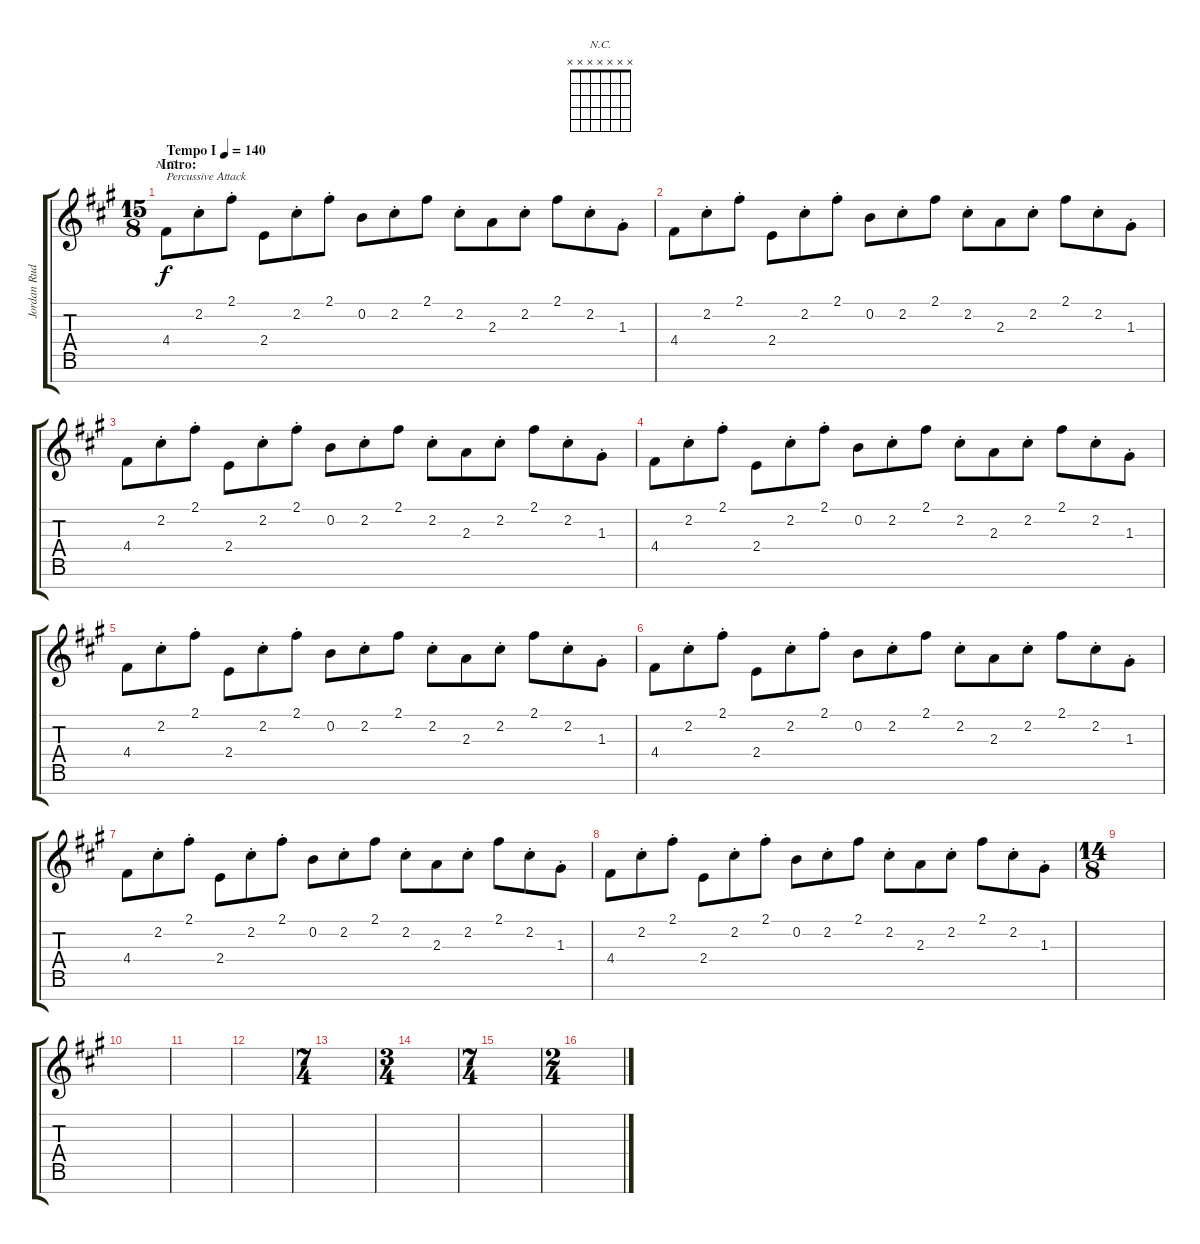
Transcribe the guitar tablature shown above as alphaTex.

\track ("Jordan Rudess - Right Hand Effects II" "Jordan Rud") {instrument fx5brightness}
\staff {score tabs}
\tuning (E5 B4 G4 D4 A3 E3 B2) {hide}
\chord ("N.C." x x x x x x x)
\ts (15 8)
\section ("" "Intro:")
\tempo (140 "Tempo I")
\clef g2
\ks a
4.4.8{ch "N.C." txt "Percussive Attack" dy f instrument fx5brightness} 2.2{st}.8 2.1{st}.8 2.4.8 2.2{st}.8 2.1{st}.8 0.2.8 2.2{st}.8 2.1.8 2.2{st}.8 2.3.8 2.2{st}.8 2.1.8 2.2{st}.8 1.3{st}.8 |
4.4.8 2.2{st}.8 2.1{st}.8 2.4.8 2.2{st}.8 2.1{st}.8 0.2.8 2.2{st}.8 2.1.8 2.2{st}.8 2.3.8 2.2{st}.8 2.1.8 2.2{st}.8 1.3{st}.8 |
4.4.8 2.2{st}.8 2.1{st}.8 2.4.8 2.2{st}.8 2.1{st}.8 0.2.8 2.2{st}.8 2.1.8 2.2{st}.8 2.3.8 2.2{st}.8 2.1.8 2.2{st}.8 1.3{st}.8 |
4.4.8 2.2{st}.8 2.1{st}.8 2.4.8 2.2{st}.8 2.1{st}.8 0.2.8 2.2{st}.8 2.1.8 2.2{st}.8 2.3.8 2.2{st}.8 2.1.8 2.2{st}.8 1.3{st}.8 |
4.4.8 2.2{st}.8 2.1{st}.8 2.4.8 2.2{st}.8 2.1{st}.8 0.2.8 2.2{st}.8 2.1.8 2.2{st}.8 2.3.8 2.2{st}.8 2.1.8 2.2{st}.8 1.3{st}.8 |
4.4.8 2.2{st}.8 2.1{st}.8 2.4.8 2.2{st}.8 2.1{st}.8 0.2.8 2.2{st}.8 2.1.8 2.2{st}.8 2.3.8 2.2{st}.8 2.1.8 2.2{st}.8 1.3{st}.8 |
4.4.8 2.2{st}.8 2.1{st}.8 2.4.8 2.2{st}.8 2.1{st}.8 0.2.8 2.2{st}.8 2.1.8 2.2{st}.8 2.3.8 2.2{st}.8 2.1.8 2.2{st}.8 1.3{st}.8 |
4.4.8 2.2{st}.8 2.1{st}.8 2.4.8 2.2{st}.8 2.1{st}.8 0.2.8 2.2{st}.8 2.1.8 2.2{st}.8 2.3.8 2.2{st}.8 2.1.8 2.2{st}.8 1.3{st}.8 |
\ts (14 8)
|
|
|
|
\ts (7 4)
|
\ts (3 4)
|
\ts (7 4)
|
\ts (2 4)
